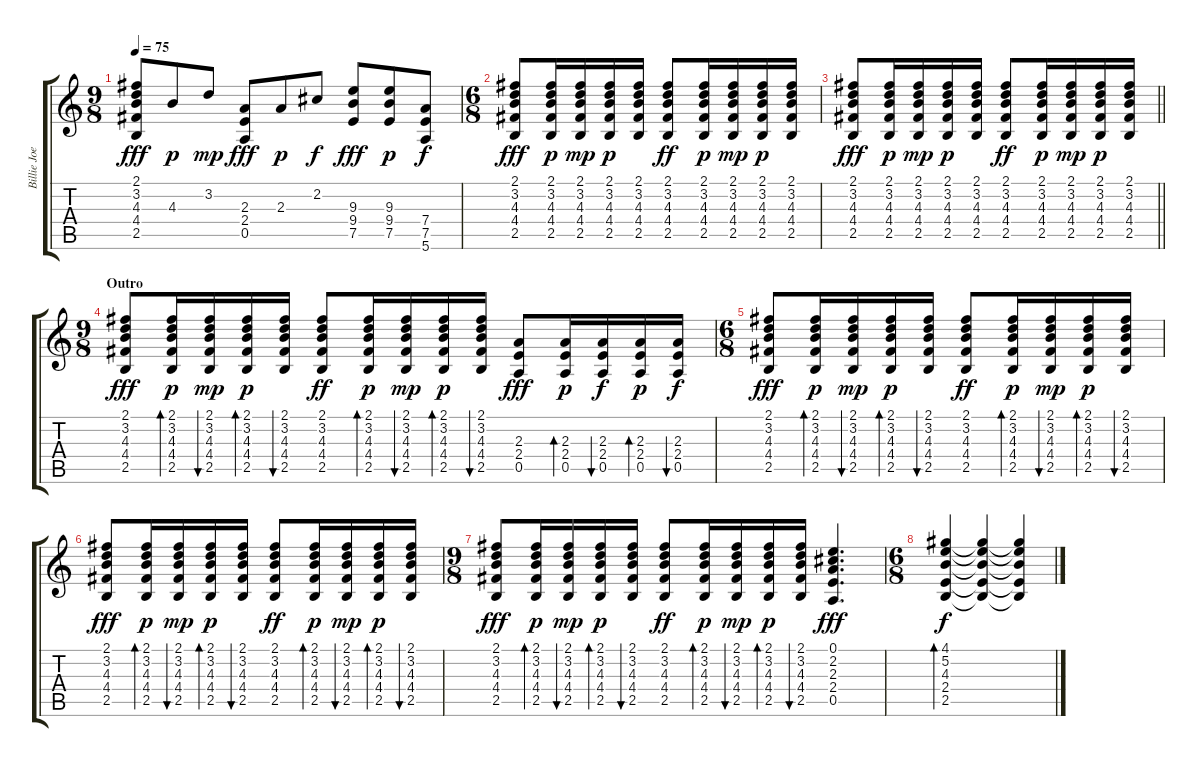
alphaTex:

\track ("Billie Joe Armstrong - Lead guitar" "Billie Joe") {instrument acousticguitarsteel}
\staff {score tabs}
\tuning (E4 B3 G3 D3 A2 E2) {hide}
\ts (9 8)
\tempo 75
\clef g2
\ks c
(2.1 3.2 4.3 4.4 2.5).8{dy fff volume 13 instrument distortionguitar} 4.3.8{dy p volume 16} 3.2.8{dy mp} (2.3 2.4 0.5).8{dy fff volume 13} 2.3.8{dy p volume 16} 2.2.8{dy f} (9.3 9.4 7.5).8{dy fff volume 13} (9.3 9.4 7.5).8{dy p} (7.4 7.5 5.6).8{dy f} |
\ts (6 8)
(2.1 3.2 4.3 4.4 2.5).8{dy fff} (2.1 3.2 4.3 4.4 2.5).16{dy p} (2.1 3.2 4.3 4.4 2.5).16{dy mp} (2.1 3.2 4.3 4.4 2.5).16{dy p} (2.1 3.2 4.3 4.4 2.5).16 (2.1 3.2 4.3 4.4 2.5).8{dy ff} (2.1 3.2 4.3 4.4 2.5).16{dy p} (2.1 3.2 4.3 4.4 2.5).16{dy mp} (2.1 3.2 4.3 4.4 2.5).16{dy p} (2.1 3.2 4.3 4.4 2.5).16 |
\barLineRight lightlight
(2.1 3.2 4.3 4.4 2.5).8{dy fff} (2.1 3.2 4.3 4.4 2.5).16{dy p} (2.1 3.2 4.3 4.4 2.5).16{dy mp} (2.1 3.2 4.3 4.4 2.5).16{dy p} (2.1 3.2 4.3 4.4 2.5).16 (2.1 3.2 4.3 4.4 2.5).8{dy ff} (2.1 3.2 4.3 4.4 2.5).16{dy p} (2.1 3.2 4.3 4.4 2.5).16{dy mp} (2.1 3.2 4.3 4.4 2.5).16{dy p} (2.1 3.2 4.3 4.4 2.5).16 |
\ts (9 8)
\section ("" "Outro")
(2.1 3.2 4.3 4.4 2.5).8{dy fff volume 10 instrument acousticguitarsteel} (2.1 3.2 4.3 4.4 2.5).16{bd 60 dy p} (2.1 3.2 4.3 4.4 2.5).16{bu 60 dy mp} (2.1 3.2 4.3 4.4 2.5).16{bd 60 dy p} (2.1 3.2 4.3 4.4 2.5).16{bu 60} (2.1 3.2 4.3 4.4 2.5).8{dy ff} (2.1 3.2 4.3 4.4 2.5).16{bd 60 dy p} (2.1 3.2 4.3 4.4 2.5).16{bu 60 dy mp} (2.1 3.2 4.3 4.4 2.5).16{bd 60 dy p} (2.1 3.2 4.3 4.4 2.5).16{bu 60} (2.3 2.4 0.5).8{dy fff} (2.3 2.4 0.5).16{bd 60 dy p} (2.3 2.4 0.5).16{bu 60 dy f} (2.3 2.4 0.5).16{bd 60 dy p} (2.3 2.4 0.5).16{bu 60 dy f} |
\ts (6 8)
(2.1 3.2 4.3 4.4 2.5).8{dy fff} (2.1 3.2 4.3 4.4 2.5).16{bd 60 dy p} (2.1 3.2 4.3 4.4 2.5).16{bu 60 dy mp} (2.1 3.2 4.3 4.4 2.5).16{bd 60 dy p} (2.1 3.2 4.3 4.4 2.5).16{bu 60} (2.1 3.2 4.3 4.4 2.5).8{dy ff} (2.1 3.2 4.3 4.4 2.5).16{bd 60 dy p} (2.1 3.2 4.3 4.4 2.5).16{bu 60 dy mp} (2.1 3.2 4.3 4.4 2.5).16{bd 60 dy p} (2.1 3.2 4.3 4.4 2.5).16{bu 60} |
(2.1 3.2 4.3 4.4 2.5).8{dy fff volume 5} (2.1 3.2 4.3 4.4 2.5).16{bd 60 dy p} (2.1 3.2 4.3 4.4 2.5).16{bu 60 dy mp} (2.1 3.2 4.3 4.4 2.5).16{bd 60 dy p} (2.1 3.2 4.3 4.4 2.5).16{bu 60} (2.1 3.2 4.3 4.4 2.5).8{dy ff} (2.1 3.2 4.3 4.4 2.5).16{bd 60 dy p} (2.1 3.2 4.3 4.4 2.5).16{bu 60 dy mp} (2.1 3.2 4.3 4.4 2.5).16{bd 60 dy p} (2.1 3.2 4.3 4.4 2.5).16{bu 60} |
\ts (9 8)
(2.1 3.2 4.3 4.4 2.5).8{dy fff} (2.1 3.2 4.3 4.4 2.5).16{bd 60 dy p} (2.1 3.2 4.3 4.4 2.5).16{bu 60 dy mp} (2.1 3.2 4.3 4.4 2.5).16{bd 60 dy p} (2.1 3.2 4.3 4.4 2.5).16{bu 60} (2.1 3.2 4.3 4.4 2.5).8{dy ff} (2.1 3.2 4.3 4.4 2.5).16{bd 60 dy p} (2.1 3.2 4.3 4.4 2.5).16{bu 60 dy mp} (2.1 3.2 4.3 4.4 2.5).16{bd 60 dy p} (2.1 3.2 4.3 4.4 2.5).16{bu 60} (0.1 2.2 2.3 2.4 0.5).4{d dy fff volume 10} |
\ts (6 8)
(4.1 5.2 4.3 2.4 2.5).4{bd 240 dy f} (4.1{t} 5.2{t} 4.3{t} 2.4{t} 2.5{t}).4 (4.1{t} 5.2{t} 4.3{t} 2.4{t} 2.5{t}).4
